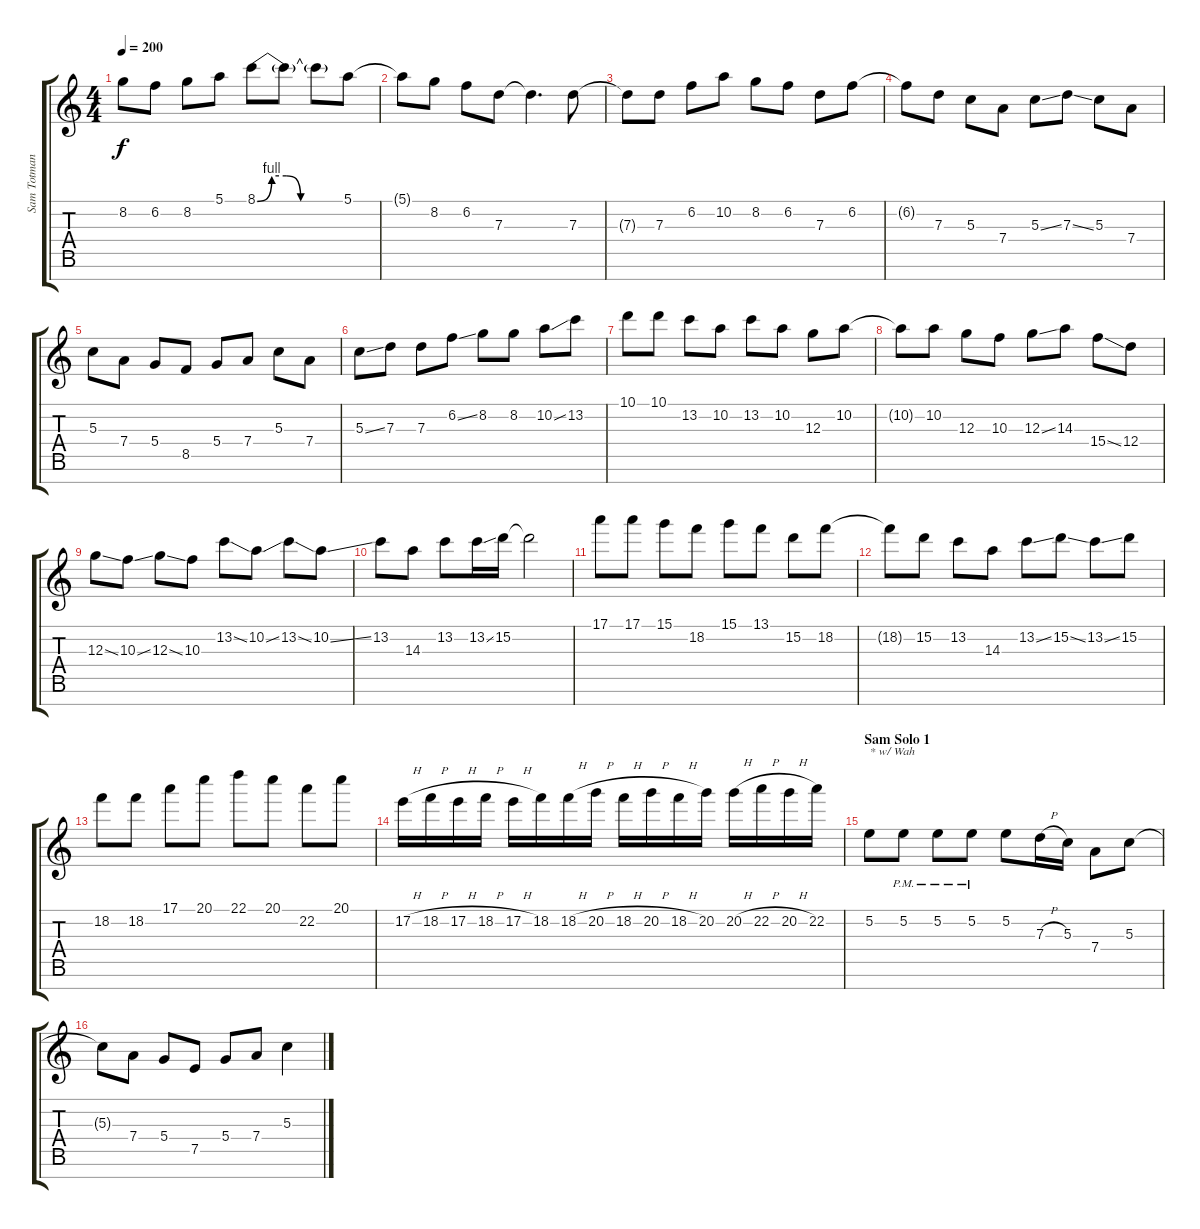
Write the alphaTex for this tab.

\track ("Sam Totman | Lead" "Sam Totman") {instrument overdrivenguitar}
\staff {score tabs}
\tuning (E4 B3 G3 D3 A2 E2 B1) {hide}
\ts (4 4)
\tempo 200
\clef g2
\ks c
8.2.8{dy f} 6.2.8 8.2.8 5.1.8 8.1{be (custom 0 0 10 4 20 4 30 0 60 0)}.8 8.1{t}.8 8.1{t}.8 5.1.8 |
5.1{t}.8 8.2.8 6.2.8 7.3.8 7.3{t}.4{d} 7.3.8 |
7.3{t}.8 7.3.8 6.2.8 10.2.8 8.2.8 6.2.8 7.3.8 6.2.8 |
6.2{t}.8 7.3.8 5.3.8 7.4.8 5.3{ss}.8 7.3{ss}.8 5.3.8 7.4.8 |
5.3.8 7.4.8 5.4.8 8.5.8 5.4.8 7.4.8 5.3.8 7.4.8 |
5.3{ss}.8 7.3.8 7.3.8 6.2{ss}.8 8.2.8 8.2.8 10.2{ss}.8 13.2.8 |
10.1.8 10.1.8 13.2.8 10.2.8 13.2.8 10.2.8 12.3.8 10.2.8 |
10.2{t}.8 10.2.8 12.3.8 10.3.8 12.3{ss}.8 14.3.8 15.4{ss}.8 12.4.8 |
12.3{ss}.8 10.3{ss}.8 12.3{ss}.8 10.3.8 13.2{ss}.8 10.2{ss}.8 13.2{ss}.8 10.2{ss}.8 |
13.2.8 14.3.8 13.2.8 13.2{ss}.16 15.2.16 15.2{t}.2 |
17.1.8 17.1.8 15.1.8 18.2.8 15.1.8 13.1.8 15.2.8 18.2.8 |
18.2{t}.8 15.2.8 13.2.8 14.3.8 13.2{ss}.8 15.2{ss}.8 13.2{ss}.8 15.2.8 |
18.2.8 18.2.8 17.1.8 20.1.8 22.1.8 20.1.8 22.2.8 20.1.8 |
17.2{h}.16 18.2{h}.16 17.2{h}.16 18.2{h}.16 17.2{h}.16 18.2.16 18.2{h}.16 20.2{h}.16 18.2{h}.16 20.2{h}.16 18.2{h}.16 20.2.16 20.2{h}.16 22.2{h}.16 20.2{h}.16 22.2.16 |
\section ("" "Sam Solo 1")
5.2.8{txt "* w/ Wah"} 5.2{pm}.8 5.2{pm}.8 5.2{pm}.8 5.2.8 7.3{h}.16 5.3.16 7.4.8 5.3.8 |
5.3{t}.8 7.4.8 5.4.8 7.5.8 5.4.8 7.4.8 5.3.4
